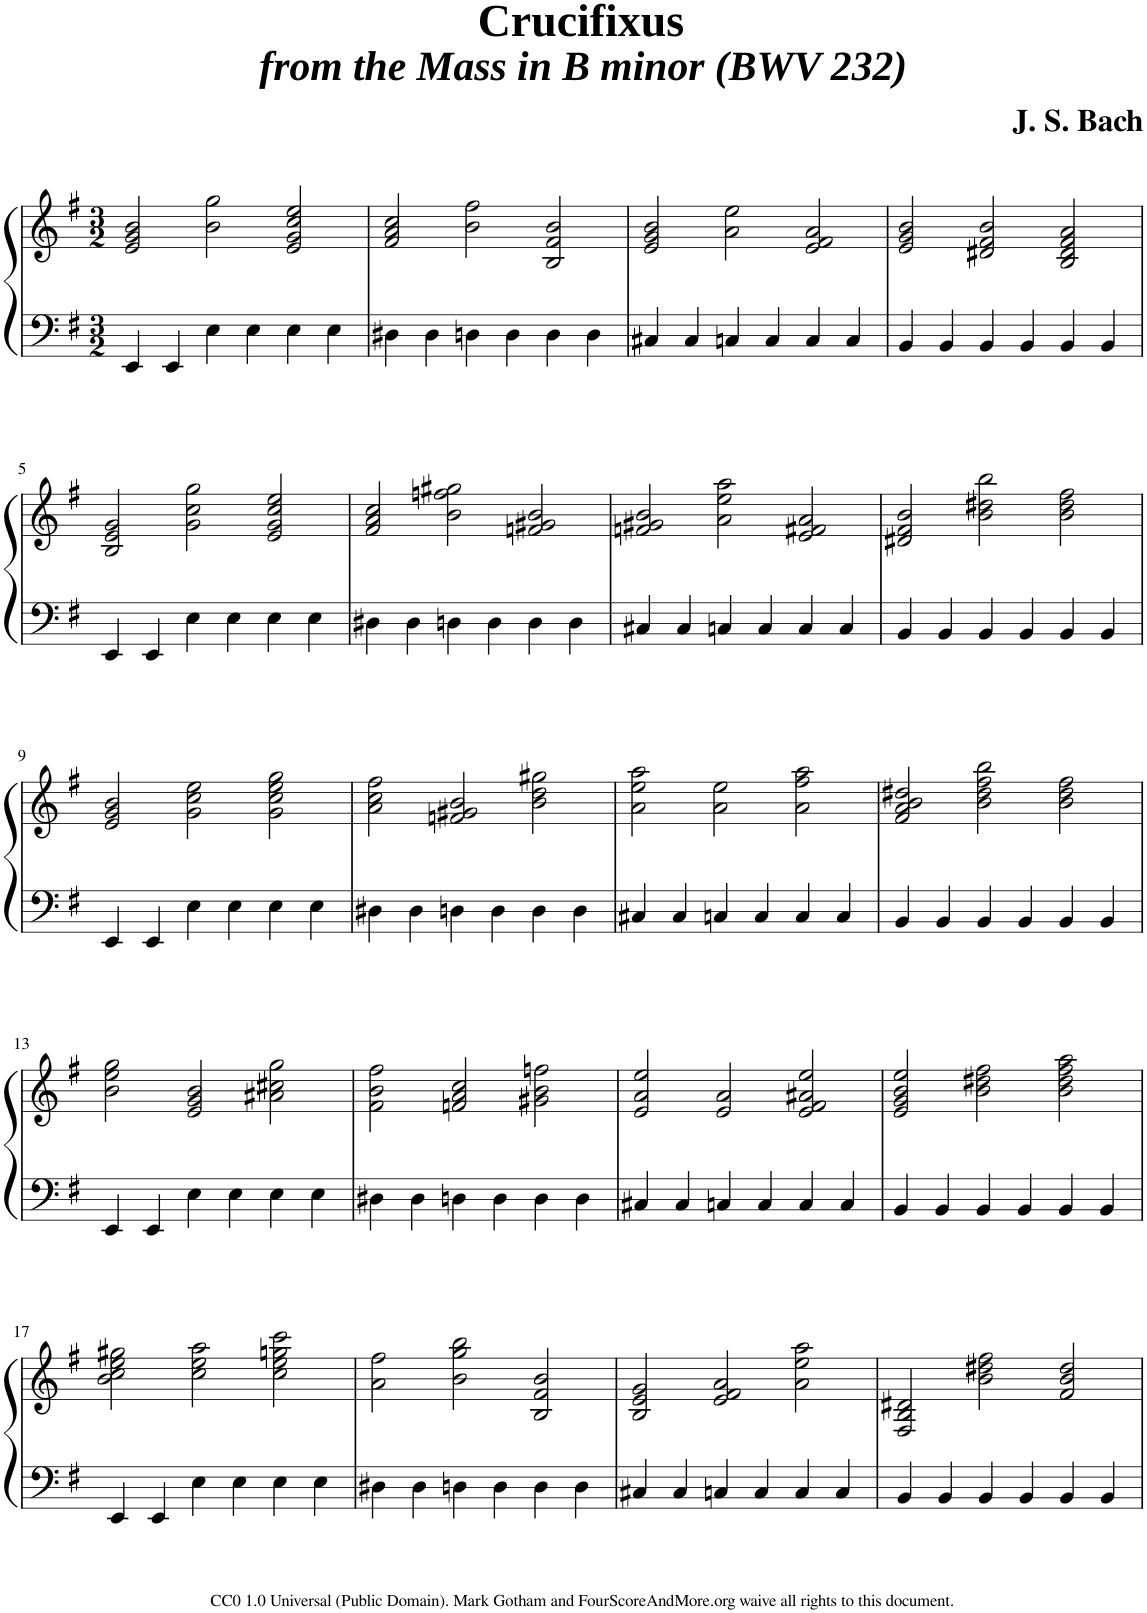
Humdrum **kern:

**kern	**kern
*part1	*part1
*staff2	*staff1
*I"Reduction	*
*clefF4	*clefG2
*k[f#]	*k[f#]
*M3/2	*M3/2
=1	=1
4EE/	2e/ 2g/ 2b/
4EE/	.
4E\	2b\ 2gg\
4E\	.
4E\	2e/ 2g/ 2cc/ 2ee/
4E\	.
=2	=2
4D#X\	2f#/ 2a/ 2cc/
4D#\	.
4Dn\	2b\ 2ff#\
4D\	.
4D\	2B/ 2f#/ 2b/
4D\	.
=3	=3
4C#X/	2e/ 2g/ 2b/
4C#/	.
4Cn/	2a\ 2ee\
4C/	.
4C/	2e/ 2f#/ 2a/
4C/	.
=4	=4
4BB/	2e/ 2g/ 2b/
4BB/	.
4BB/	2d#X/ 2f#/ 2b/
4BB/	.
4BB/	2B/ 2d#/ 2f#/ 2a/
4BB/	.
!!LO:LB:g=z
=5	=5
4EE/	2B/ 2e/ 2g/
4EE/	.
4E\	2g\ 2cc\ 2gg\
4E\	.
4E\	2e/ 2g/ 2cc/ 2ee/
4E\	.
=6	=6
4D#X\	2f#/ 2a/ 2cc/
4D#\	.
4Dn\	2b\ 2ffn\ 2gg#X\
4D\	.
4D\	2fn/ 2g#X/ 2b/
4D\	.
=7	=7
4C#X/	2fn/ 2g#X/ 2b/
4C#/	.
4Cn/	2a\ 2ee\ 2aa\
4C/	.
4C/	2e/ 2f#X/ 2a/
4C/	.
=8	=8
4BB/	2d#X/ 2f#/ 2b/
4BB/	.
4BB/	2b\ 2dd#X\ 2bb\
4BB/	.
4BB/	2b\ 2dd#\ 2ff#\
4BB/	.
!!LO:LB:g=z
=9	=9
4EE/	2e/ 2g/ 2b/
4EE/	.
4E\	2g\ 2cc\ 2ee\
4E\	.
4E\	2g\ 2cc\ 2ee\ 2gg\
4E\	.
=10	=10
4D#X\	2a\ 2cc\ 2ff#\
4D#\	.
4Dn\	2fn/ 2g#X/ 2b/
4D\	.
4D\	2b\ 2dd\ 2gg#X\
4D\	.
=11	=11
4C#X/	2a\ 2ee\ 2aa\
4C#/	.
4Cn/	2a\ 2ee\
4C/	.
4C/	2a\ 2ff#\ 2aa\
4C/	.
=12	=12
4BB/	2f#/ 2a/ 2b/ 2dd#X/
4BB/	.
4BB/	2b\ 2dd#\ 2ff#\ 2bb\
4BB/	.
4BB/	2b\ 2dd#\ 2ff#\
4BB/	.
!!LO:LB:g=z
=13	=13
4EE/	2b\ 2ee\ 2gg\
4EE/	.
4E\	2e/ 2g/ 2b/
4E\	.
4E\	2a#X\ 2cc#X\ 2gg\
4E\	.
=14	=14
4D#X\	2f#\ 2b\ 2ff#\
4D#\	.
4Dn\	2fn/ 2a/ 2cc/
4D\	.
4D\	2g#X\ 2b\ 2ffn\
4D\	.
=15	=15
4C#X/	2e/ 2a/ 2ee/
4C#/	.
4Cn/	2e/ 2a/
4C/	.
4C/	2e/ 2f#/ 2a#X/ 2ee/
4C/	.
=16	=16
4BB/	2e/ 2g/ 2b/ 2ee/
4BB/	.
4BB/	2b\ 2dd#X\ 2ff#\
4BB/	.
4BB/	2b\ 2dd#\ 2ff#\ 2aa\
4BB/	.
!!LO:LB:g=z
=17	=17
4EE/	2b\ 2cc\ 2ee\ 2gg#X\
4EE/	.
4E\	2cc\ 2ee\ 2aa\
4E\	.
4E\	2cc\ 2ee\ 2ggn\ 2ccc\
4E\	.
=18	=18
4D#X\	2a\ 2ff#\
4D#\	.
4Dn\	2b\ 2gg\ 2bb\
4D\	.
4D\	2B/ 2f#/ 2b/
4D\	.
=19	=19
4C#X/	2B/ 2e/ 2g/
4C#/	.
4Cn/	2e/ 2f#/ 2a/
4C/	.
4C/	2a\ 2ee\ 2aa\
4C/	.
=20	=20
4BB/	2F#/ 2B/ 2d#X/
4BB/	.
4BB/	2b\ 2dd#X\ 2ff#\
4BB/	.
4BB/	2f#/ 2b/ 2dd#/
4BB/	.
=	=
*-	*-
